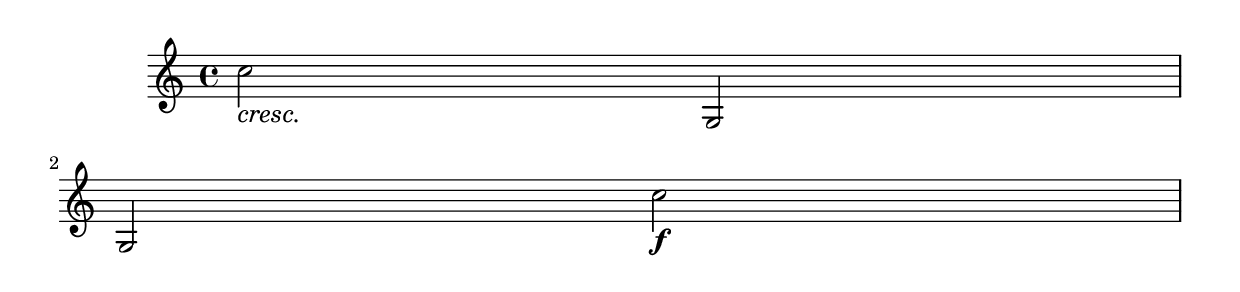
\version "2.15.6"

\header {
  texidoc = "Setting the style of a @code{DynamicTextSpanner} to @code{'none}
to hide the line altogether should also work over line breaks.
"
}

\relative c'' {
  \override DynamicTextSpanner #'style = #'none
  c2\cresc g,2
  \break
  g2 c'2\f
}
